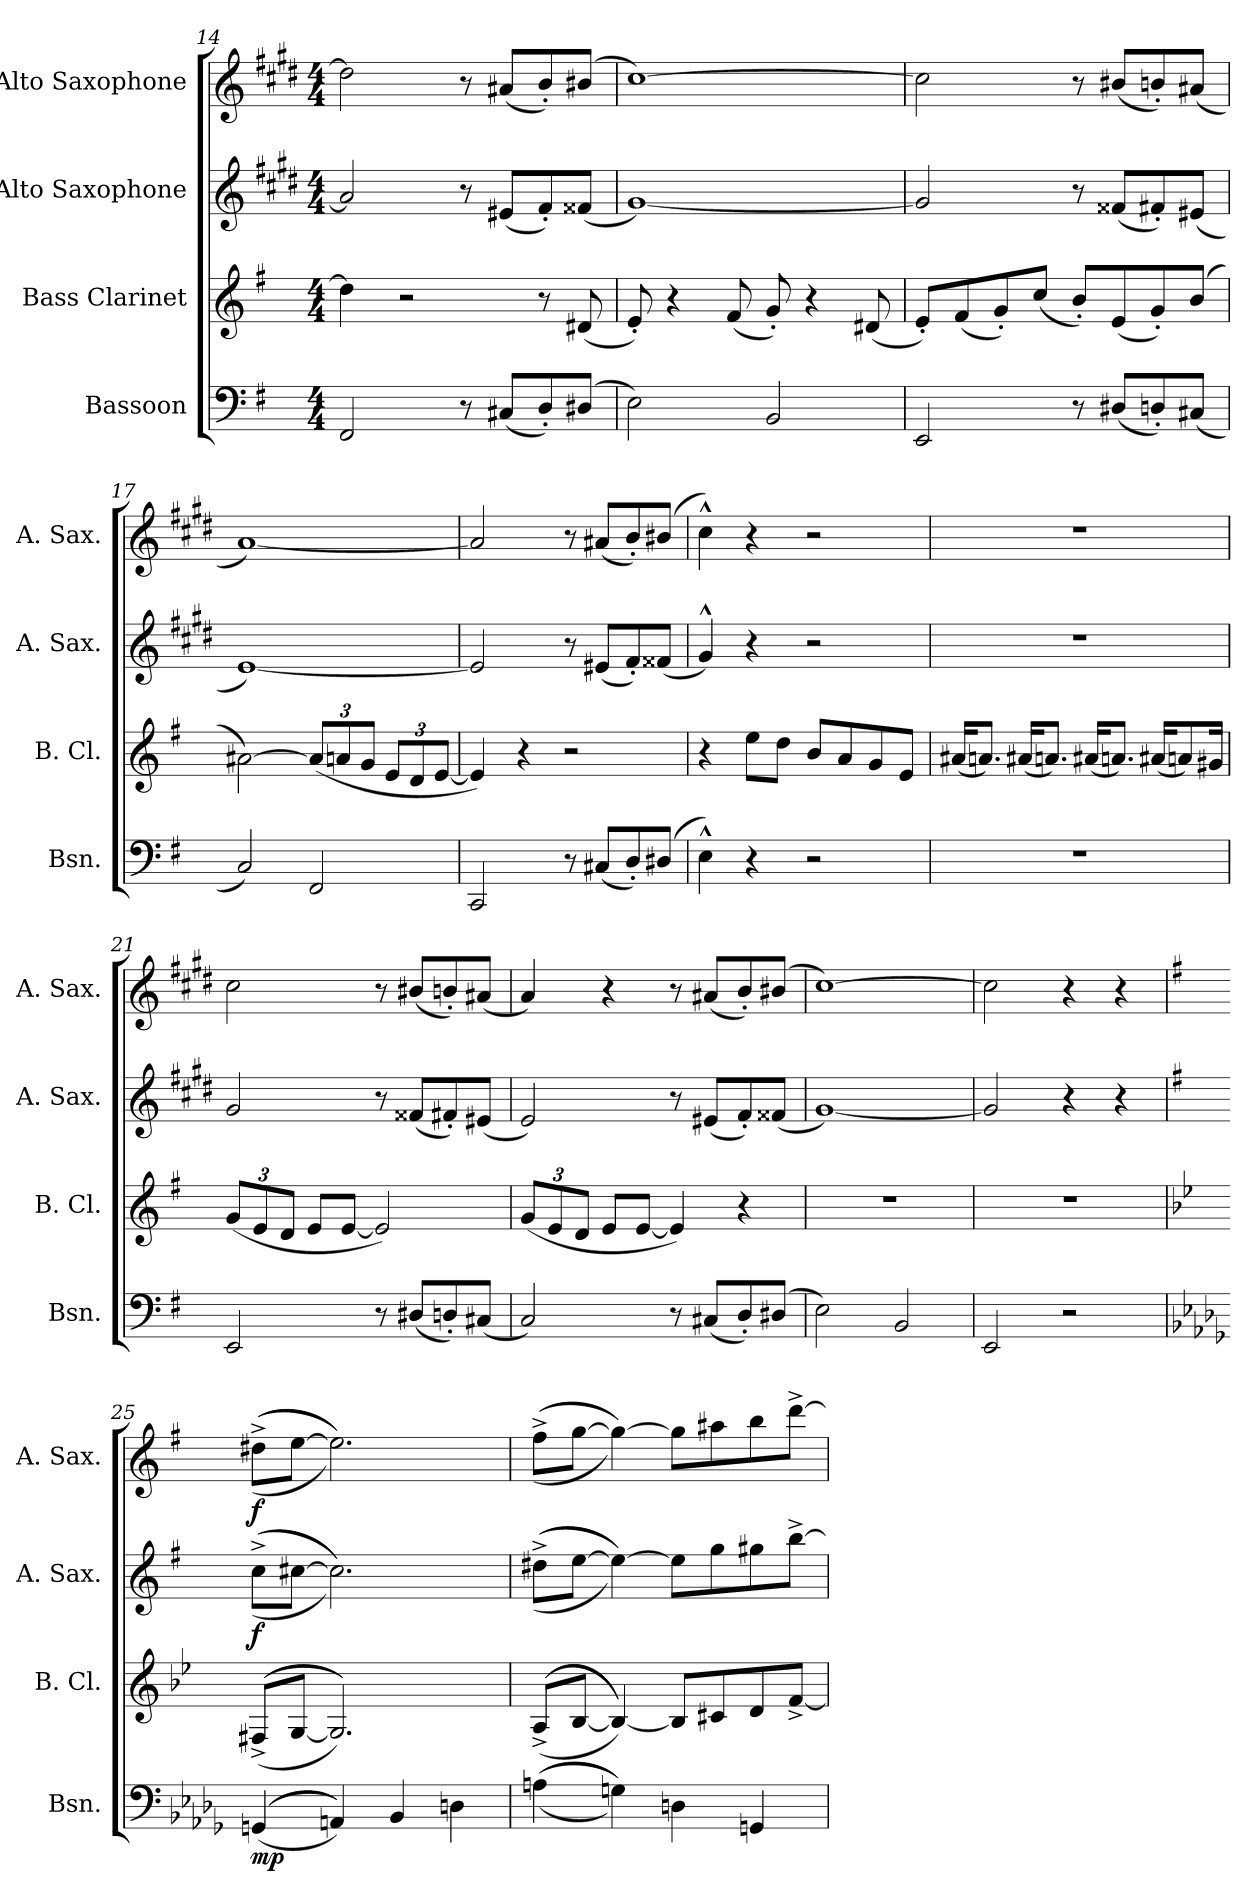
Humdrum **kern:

**kern	**dynam	**kern	**kern	**dynam	**kern	**dynam
*part4	*part4	*part3	*part2	*part2	*part1	*part1
*staff4	*staff4	*staff3	*staff2	*staff2	*staff1	*staff1
*I"Bassoon	*	*I"Bass Clarinet	*I"Alto Saxophone	*	*I"Alto Saxophone	*
*I'Bsn.	*	*I'B. Cl.	*I'A. Sax.	*	*I'A. Sax.	*
*clefF4	*	*clefG2	*clefG2	*	*clefG2	*
*	*	*ITrd8c14	*ITrd5c9	*	*ITrd5c9	*
*k[f#]	*	*k[f#]	*k[f#]	*	*k[f#]	*
*M4/4	*	*M4/4	*M4/4	*	*M4/4	*
=14	=14	=14	=14	=14	=14	=14
2FF#/	.	4d#\]	2c/]	.	2f#\]	.
.	.	2r	.	.	.	.
8r	.	.	8r	.	8r	.
(<8C#X/L	.	.	(<8G#X/L	.	(<8c#X/L	.
8D'/)	.	8r	8A'/)	.	8d'/)	.
(<8D#X/J	.	(<8D#X/	(<8A#X/J	.	(<8d#X/J	.
=15	=15	=15	=15	=15	=15	=15
2E\)	.	8E'/)	[1B)	.	[1e)	.
.	.	4r	.	.	.	.
.	.	(<8F#/	.	.	.	.
2BB/	.	8G'/)	.	.	.	.
.	.	4r	.	.	.	.
.	.	(<8D#X/	.	.	.	.
!!LO:LB:g=z
=16	=16	=16	=16	=16	=16	=16
2EE/	.	8E'/L)	2B/]	.	2e\]	.
.	.	(<8F#/	.	.	.	.
.	.	8G'/)	.	.	.	.
.	.	(<8c/J	.	.	.	.
8r	.	8B'/L)	8r	.	8r	.
(<8D#X/L	.	(<8E/	(<8A#X/L	.	(<8d#X/L	.
8Dn'/)	.	8G'/)	8An'/)	.	8dn'/)	.
(<8C#X/J	.	(<8B/J	(<8G#X/J	.	(<8c#X/J	.
=17	=17	=17	=17	=17	=17	=17
2C/)	.	[2A#X\)	[1G)	.	[1c)	.
*	*	*Xbrackettup	*	*	*	*
2FF#/	.	(<12A#/L]	.	.	.	.
.	.	12An/	.	.	.	.
.	.	12G/J	.	.	.	.
.	.	12E/L	.	.	.	.
.	.	12D/	.	.	.	.
.	.	[12E/J	.	.	.	.
=18	=18	=18	=18	=18	=18	=18
2CC/	.	4E/])	2G/]	.	2c/]	.
.	.	4r	.	.	.	.
8r	.	2r	8r	.	8r	.
(<8C#X/L	.	.	(<8G#X/L	.	(<8c#X/L	.
8D'/)	.	.	8A'/)	.	8d'/)	.
(<8D#X/J	.	.	(<8A#X/J	.	(<8d#X/J	.
=19	=19	=19	=19	=19	=19	=19
4E^^\)	.	4r	4B^^/)	.	4e^^\)	.
4r	.	8e\L	4r	.	4r	.
.	.	8d\J	.	.	.	.
2r	.	8B/L	2r	.	2r	.
.	.	8A/	.	.	.	.
.	.	8G/	.	.	.	.
.	.	8E/J	.	.	.	.
!!LO:LB:g=z
=20	=20	=20	=20	=20	=20	=20
1r	.	(<16A#X/KL	1r	.	1r	.
.	.	8.An/J)	.	.	.	.
.	.	(<16A#X/KL	.	.	.	.
.	.	8.An/J)	.	.	.	.
.	.	(<16A#X/KL	.	.	.	.
.	.	8.An/J)	.	.	.	.
.	.	(<16A#X/KL	.	.	.	.
.	.	8An/)	.	.	.	.
.	.	16G#X/Jk	.	.	.	.
=21	=21	=21	=21	=21	=21	=21
2EE/	.	(<12G/L	2B/	.	2e\	.
.	.	12E/	.	.	.	.
.	.	12D/J	.	.	.	.
.	.	8E/L	.	.	.	.
.	.	[8E/J	.	.	.	.
8r	.	2E/])	8r	.	8r	.
(<8D#X/L	.	.	(<8A#X/L	.	(<8d#X/L	.
8Dn'/)	.	.	8An'/)	.	8dn'/)	.
(<8C#X/J	.	.	(<8G#X/J	.	(<8c#X/J	.
=22	=22	=22	=22	=22	=22	=22
2C/)	.	(<12G/L	2G/)	.	4c/)	.
.	.	12E/	.	.	.	.
.	.	12D/J	.	.	.	.
.	.	8E/L	.	.	4r	.
.	.	[8E/J	.	.	.	.
8r	.	4E/])	8r	.	8r	.
(<8C#X/L	.	.	(<8G#X/L	.	(<8c#X/L	.
8D'/)	.	4r	8A'/)	.	8d'/)	.
(<8D#X/J	.	.	(<8A#X/J	.	(<8d#X/J	.
=23	=23	=23	=23	=23	=23	=23
2E\)	.	1r	[1B)	.	[1e)	.
2BB/	.	.	.	.	.	.
!!LO:PB:g=z
=24	=24	=24	=24	=24	=24	=24
2EE/	.	1r	2B/]	.	2e\]	.
2r	.	.	4r	.	4r	.
.	.	.	4r	.	4r	.
=25	=25	=25	=25	=25	=25	=25
*k[b-e-a-d-g-]	*	*k[b-e-]	*k[b-e-]	*	*k[b-e-]	*
!	!LO:DY:b	!	!	!LO:DY:b	!	!LO:DY:b
(<(<(<4GGn/	mp	(<(<(<8FF#X^/L	(>(>(>8e-^\L	f	(>(>(>8f#X^\L	f
.	.	[8GG/J	[8en\J	.	[8g\J	.
4AAn/)))	.	2.GG/])))	2.e\])))	.	2.g\])))	.
4BB-/	.	.	.	.	.	.
4Dn\	.	.	.	.	.	.
=26	=26	=26	=26	=26	=26	=26
(>(>(>4An\	.	(<(<(<8AA^/L	(>(>(>8f#X^\L	.	(>(>(>8a^\L	.
.	.	[8BB-/J	[8g\J	.	[8b-\J	.
4Gn\)))	.	4BB-/_)))	4g\_)))	.	4b-\_)))	.
4Dn\	.	8BB-/L]	8g\L]	.	8b-\L]	.
.	.	8C#X/	8b-\	.	8cc#X\	.
4GGn/	.	8D/	8bn\	.	8dd\	.
.	.	[8F^/J	[8dd^\J	.	[8ff^\J	.
=	=	=	=	=	=	=
*-	*-	*-	*-	*-	*-	*-
